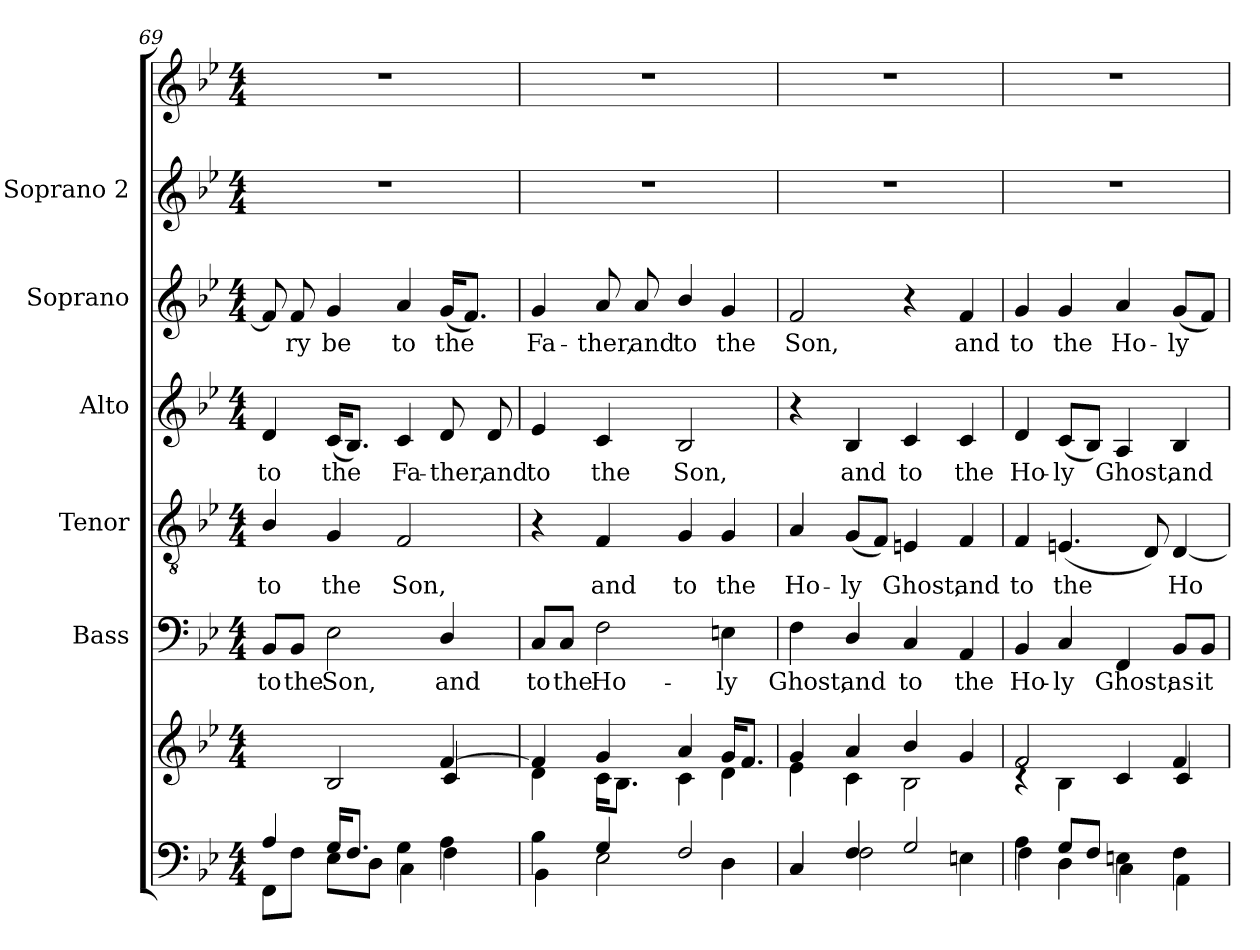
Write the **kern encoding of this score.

**kern	**kern	**kern	**text	**kern	**text	**kern	**text	**kern	**text	**kern	**kern
*part7	*part6	*part5	*part5	*part4	*part4	*part3	*part3	*part2	*part2	*part1	*part1
*staff8	*staff7	*staff6	*staff6	*staff5	*staff5	*staff4	*staff4	*staff3	*staff3	*staff2	*staff1
*	*	*I"Bass	*	*I"Tenor	*	*I"Alto	*	*I"Soprano	*	*I"Soprano 2	*
*	*	*I'B	*	*I'T	*	*I'A	*	*I'S	*	*	*
!!LO:LB:g=z
*clefF4	*clefG2	*clefF4	*	*clefGv2	*	*clefG2	*	*clefG2	*	*clefG2	*clefG2
*k[b-e-]	*k[b-e-]	*k[b-e-]	*	*k[b-e-]	*	*k[b-e-]	*	*k[b-e-]	*	*k[b-e-]	*k[b-e-]
*B-:	*B-:	*B-:	*	*B-:	*	*B-:	*	*B-:	*	*B-:	*B-:
*M4/4	*M4/4	*M4/4	*	*M4/4	*	*M4/4	*	*M4/4	*	*M4/4	*M4/4
=69	=69	=69	=69	=69	=69	=69	=69	=69	=69	=69	=69
*^	*^	*	*	*	*	*	*	*	*	*	*
!	!	!	!	!	!LO:LY:b	!	!LO:LY:b	!	!LO:LY:b	!	!	!	!
4A/	8FF\L	2ryy	4ryy	8BB-/L	to	4B-/	to	4d/	to	8f/]	.	1r	1r
!	!	!	!	!	!LO:LY:b	!	!	!	!	!	!LO:LY:b	!	!
.	8F\J	.	.	8BB-/J	the	.	.	.	.	8f/	ry	.	.
!	!	!	!	!	!LO:LY:b	!	!LO:LY:b	!	!LO:LY:b	!	!LO:LY:b	!	!
16G/KL	8E-\L	.	2B-/	2E-\	Son,	4G/	the	(<16c/KL	the	4g/	be	.	.
8.F/J	.	.	.	.	.	.	.	8.B-/J)	.	.	.	.	.
.	8D\J	.	.	.	.	.	.	.	.	.	.	.	.
!	!	!	!	!	!	!	!LO:LY:b	!	!LO:LY:b	!	!LO:LY:b	!	!
4G\	4C\	4ryy	.	.	.	2F/	Son,	4c/	Fa-	4a/	to	.	.
!	!	!	!	!	!LO:LY:b	!	!	!	!LO:LY:b	!	!LO:LY:b	!	!
4A\	4F\	[>4f/	4c/	4D/	and	.	.	8d/	-ther,	(<16g/KL	the	.	.
.	.	.	.	.	.	.	.	.	.	8.f/J)	.	.	.
!	!	!	!	!	!	!	!	!	!LO:LY:b	!	!	!	!
.	.	.	.	.	.	.	.	8d/	and	.	.	.	.
=70	=70	=70	=70	=70	=70	=70	=70	=70	=70	=70	=70	=70	=70
!	!	!	!	!	!LO:LY:b	!	!	!	!LO:LY:b	!	!LO:LY:b	!	!
4B-\	4BB-\	4f/]	4d\	8C/L	to	4r	.	4e-/	to	4g/	Fa-	1r	1r
!	!	!	!	!	!LO:LY:b	!	!	!	!	!	!	!	!
.	.	.	.	8C/J	the	.	.	.	.	.	.	.	.
!	!	!	!	!	!LO:LY:b	!	!LO:LY:b	!	!LO:LY:b	!	!LO:LY:b	!	!
4G/	2E-\	4g/	16c\KL	2F\	Ho-	4F/	and	4c/	the	8a/	-ther,	.	.
.	.	.	8.B-\J	.	.	.	.	.	.	.	.	.	.
!	!	!	!	!	!	!	!	!	!	!	!LO:LY:b	!	!
.	.	.	.	.	.	.	.	.	.	8a/	and	.	.
!	!	!	!	!	!	!	!LO:LY:b	!	!LO:LY:b	!	!LO:LY:b	!	!
2F/	.	4a/	4c\	.	.	4G/	to	2B-/	Son,	4b-/	to	.	.
!	!	!	!	!	!LO:LY:b	!	!LO:LY:b	!	!	!	!LO:LY:b	!	!
.	4D\	16g/KL	4d\	4En\	-ly	4G/	the	.	.	4g/	the	.	.
.	.	8.f/J	.	.	.	.	.	.	.	.	.	.	.
=71	=71	=71	=71	=71	=71	=71	=71	=71	=71	=71	=71	=71	=71
!	!	!	!	!	!LO:LY:b	!	!LO:LY:b	!	!	!	!LO:LY:b	!	!
4ryy	4C/	4g/	4e-\	4F\	Ghost,	4A/	Ho-	4r	.	2f/	Son,	1r	1r
!	!	!	!	!	!LO:LY:b	!	!LO:LY:b	!	!LO:LY:b	!	!	!	!
4F/	2F\	4a/	4c\	4D/	and	(<8G/L	-ly	4B-/	and	.	.	.	.
.	.	.	.	.	.	8F/J)	.	.	.	.	.	.	.
!	!	!	!	!	!LO:LY:b	!	!LO:LY:b	!	!LO:LY:b	!	!	!	!
2G/	.	4b-/	2B-\	4C/	to	4En/	Ghost,	4c/	to	4r	.	.	.
!	!	!	!	!	!LO:LY:b	!	!LO:LY:b	!	!LO:LY:b	!	!LO:LY:b	!	!
.	4En\	4g/	.	4AA/	the	4F/	and	4c/	the	4f/	and	.	.
=72	=72	=72	=72	=72	=72	=72	=72	=72	=72	=72	=72	=72	=72
!	!	!	!	!	!LO:LY:b	!	!LO:LY:b	!	!LO:LY:b	!	!LO:LY:b	!	!
4A\	4F\	2f/	4rc	4BB-/	Ho-	4F/	to	4d/	Ho-	4g/	to	1r	1r
!	!	!	!	!	!LO:LY:b	!	!LO:LY:b	!	!LO:LY:b	!	!LO:LY:b	!	!
8G/L	4D\	.	4B-\	4C/	-ly	(<4.En/	the	(<8c/L	-ly	4g/	the	.	.
8F/J	.	.	.	.	.	.	.	8B-/J)	.	.	.	.	.
!	!	!	!	!	!LO:LY:b	!	!	!	!LO:LY:b	!	!LO:LY:b	!	!
4En\	4C\	4ryy	4c/	4FF/	Ghost;	.	.	4A/	Ghost,	4a/	Ho-	.	.
.	.	.	.	.	.	8D/)	.	.	.	.	.	.	.
!	!	!	!	!	!LO:LY:b	!	!LO:LY:b	!	!LO:LY:b	!	!LO:LY:b	!	!
4F\	4AA\	4f/	4c/	8BB-/L	as	[4D/	Ho­	4B-/	and	(<8g/L	-ly	.	.
!	!	!	!	!	!LO:LY:b	!	!	!	!	!	!	!	!
.	.	.	.	8BB-/J	it	.	.	.	.	8f/J)	.	.	.
*v	*v	*	*	*	*	*	*	*	*	*	*	*	*
*	*v	*v	*	*	*	*	*	*	*	*	*	*
=	=	=	=	=	=	=	=	=	=	=	=
*-	*-	*-	*-	*-	*-	*-	*-	*-	*-	*-	*-
